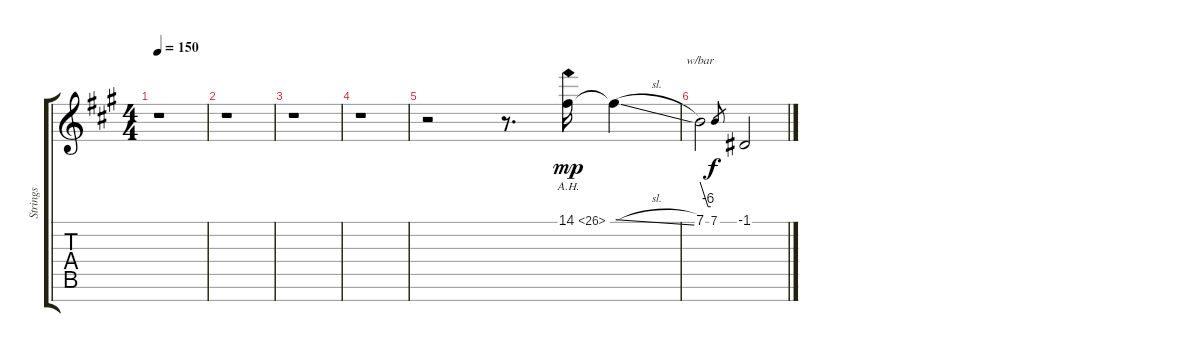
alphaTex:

\track ("Strings" "Strings") {instrument stringensemble1}
\staff {score tabs}
\tuning (E4 B3 G3 D3 A2 E2 B1) {hide}
\ts (4 4)
\tempo 150
\clef g2
\ks a
r.1{dy mf} |
r.1 |
r.1 |
r.1 |
r.2 r.8{d} 14.1{ah 12}.16{dy mp} 14.1{sl t}.4 |
7.1.2{tbe (custom default 0 0 45 -24 60 -24)} 7.1.8{gr dy f} -1.1.2
